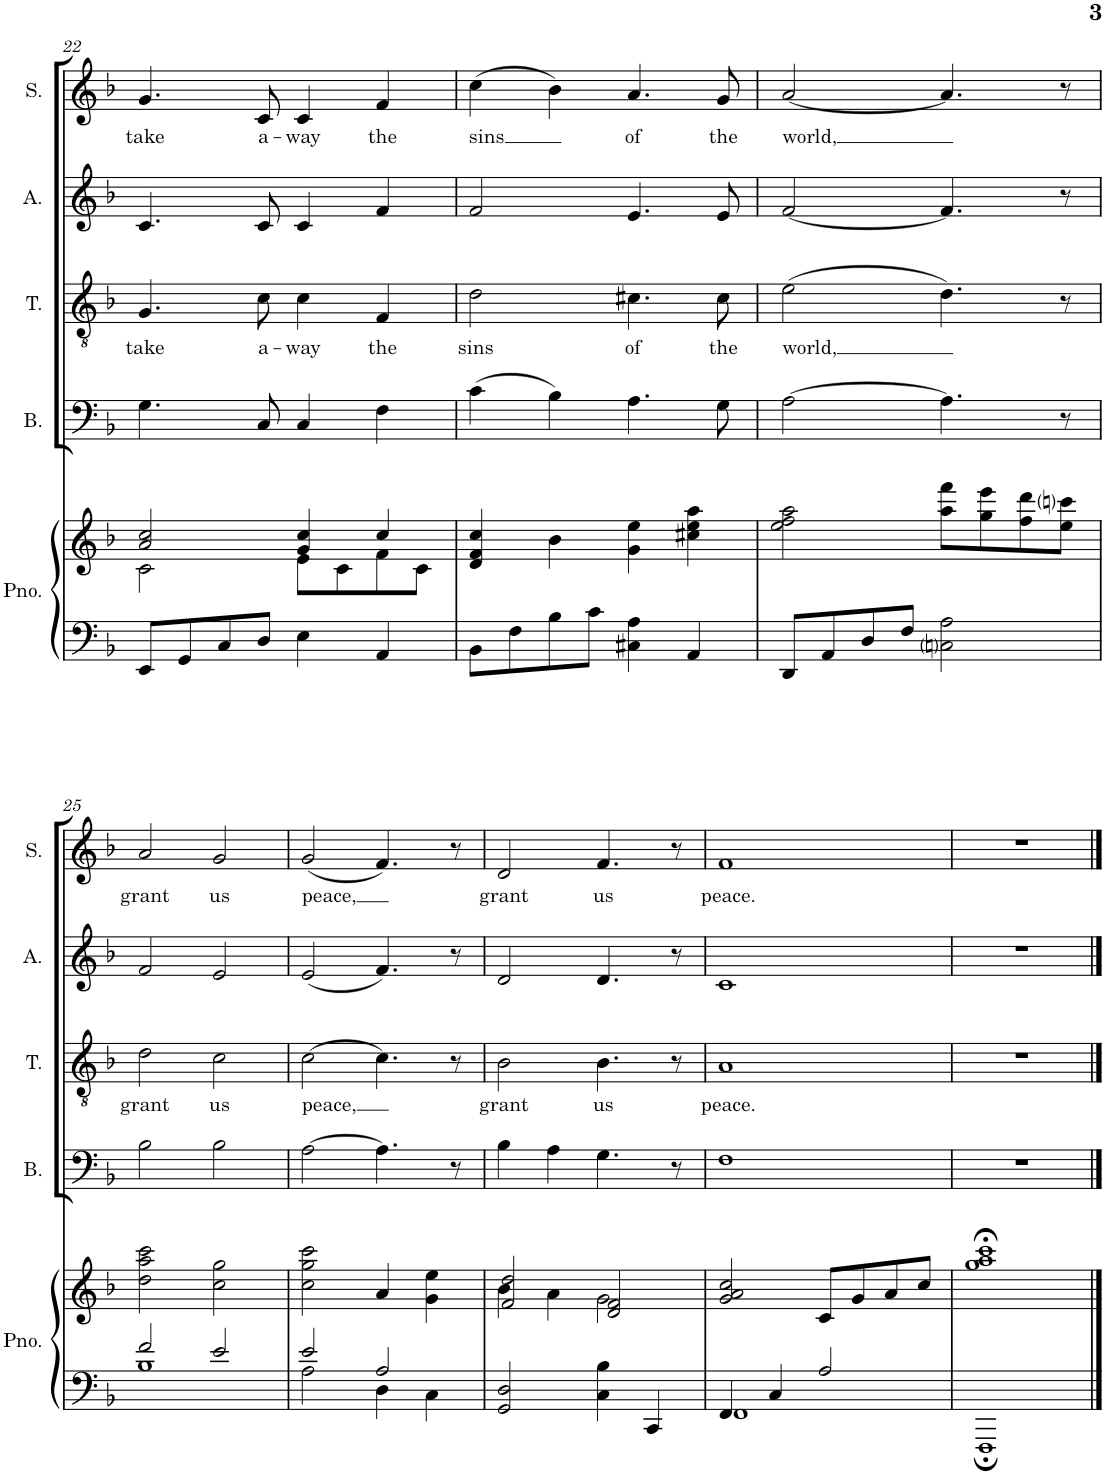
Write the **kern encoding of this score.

**kern	**kern	**kern	**kern	**text	**kern	**kern	**text
*part5	*part5	*part4	*part3	*part3	*part2	*part1	*part1
*staff6	*staff5	*staff4	*staff3	*staff3	*staff2	*staff1	*staff1
*I"Piano	*	*I"Bass	*I"Tenor	*	*I"Alto	*I"Soprano	*
*I'Pno.	*	*I'B.	*I'T.	*	*I'A.	*I'S.	*
!!LO:PB:g=z
*clefF4	*clefG2	*clefF4	*clefGv2	*	*clefG2	*clefG2	*
*k[b-]	*k[b-]	*k[b-]	*k[b-]	*	*k[b-]	*k[b-]	*
*M4/4	*M4/4	*M4/4	*M4/4	*	*M4/4	*M4/4	*
=22	=22	=22	=22	=22	=22	=22	=22
*	*^	*	*	*	*	*	*
!	!	!	!	!	!LO:LY:b	!	!	!LO:LY:b
8EE/L	2a/ 2cc/	2c\	4.G\	4.G/	take	4.c/	4.g/	take
8GG/	.	.	.	.	.	.	.	.
8C/	.	.	.	.	.	.	.	.
!	!	!	!	!	!LO:LY:b	!	!	!LO:LY:b
8D/J	.	.	8C/	8c\	a-	8c/	8c/	a-
!	!	!	!	!	!LO:LY:b	!	!	!LO:LY:b
4E\	4g/ 4cc/	8e\L	4C/	4c\	-way	4c/	4c/	-way
.	.	8c\	.	.	.	.	.	.
!	!	!	!	!	!LO:LY:b	!	!	!LO:LY:b
4AA/	4cc/	8f\	4F\	4F/	the	4f/	4f/	the
.	.	8c\J	.	.	.	.	.	.
=23	=23	=23	=23	=23	=23	=23	=23	=23
!	!	!	!	!	!LO:LY:b	!	!	!LO:LY:b
*	*v	*v	*	*	*	*	*	*
8BB-\L	4d/ 4f/ 4cc/	(4c\	2d\	sins	2f/	(4cc\	sins
8F\	.	.	.	.	.	.	.
8B-\	4b-\	4B-\)	.	.	.	4b-\)	.
8c\J	.	.	.	.	.	.	.
!	!	!	!	!LO:LY:b	!	!	!LO:LY:b
4C#X\ 4A\	4g\ 4ee\	4.A\	4.c#X\	of	4.e/	4.a/	of
4AA/	4cc#X\ 4ee\ 4aa\	.	.	.	.	.	.
!	!	!	!	!LO:LY:b	!	!	!LO:LY:b
.	.	8G\	8c#\	the	8e/	8g/	the
=24	=24	=24	=24	=24	=24	=24	=24
!	!	!	!	!LO:LY:b	!	!	!LO:LY:b
8DD/L	2ee\ 2ff\ 2aa\	[2A\	(2e\	world,	[2f/	[2a/	world,
8AA/	.	.	.	.	.	.	.
8D/	.	.	.	.	.	.	.
8F/J	.	.	.	.	.	.	.
2Cni\ 2A\	8aa\ 8fff\L	4.A\]	4.d\)	.	4.f/]	4.a/]	.
.	8gg\ 8eee\	.	.	.	.	.	.
.	8ff\ 8ddd\	.	.	.	.	.	.
.	8ee\ 8cccni\J	8r	8r	.	8r	8r	.
!!LO:LB:g=z
=25	=25	=25	=25	=25	=25	=25	=25
*^	*	*	*	*	*	*	*
!	!	!	!	!	!LO:LY:b	!	!	!LO:LY:b
2f/	1B-	2dd\ 2aa\ 2ccc\	2B-\	2d\	grant	2f/	2a/	grant
!	!	!	!	!	!LO:LY:b	!	!	!LO:LY:b
2e/	.	2cc\ 2gg\	2B-\	2c\	us	2e/	2g/	us
=26	=26	=26	=26	=26	=26	=26	=26	=26
!	!	!	!	!	!LO:LY:b	!	!	!LO:LY:b
2e/	2A\	2cc\ 2gg\ 2ccc\	[2A\	[2c\	peace,	(2e/	(2g/	peace,
2A/	4D\	4a/	4.A\]	4.c\]	.	4.f/)	4.f/)	.
.	4C\	4g\ 4ee\	.	.	.	.	.	.
.	.	.	8r	8r	.	8r	8r	.
*v	*v	*	*	*	*	*	*	*
=27	=27	=27	=27	=27	=27	=27	=27
*	*^	*	*	*	*	*	*
!	!	!	!	!	!LO:LY:b	!	!	!LO:LY:b
2GG/ 2D/	2f/ 2dd/	4b-\	4B-\	2B-\	grant	2d/	2d/	grant
.	.	4a\	4A\	.	.	.	.	.
!	!	!	!	!	!LO:LY:b	!	!	!LO:LY:b
4C\ 4B-\	2d/ 2f/	2g\	4.G\	4.B-\	us	4.d/	4.f/	us
4CC/	.	.	.	.	.	.	.	.
.	.	.	8r	8r	.	8r	8r	.
*	*v	*v	*	*	*	*	*	*
=28	=28	=28	=28	=28	=28	=28	=28
*^	*	*	*	*	*	*	*
!	!	!	!	!	!LO:LY:b	!	!	!LO:LY:b
4FF/	1FF	2g/ 2a/ 2cc/	1F	1A	peace.	1c	1f	peace.
4C/	.	.	.	.	.	.	.	.
2A/	.	8c/L	.	.	.	.	.	.
.	.	8g/	.	.	.	.	.	.
.	.	8a/	.	.	.	.	.	.
.	.	8cc/J	.	.	.	.	.	.
*v	*v	*	*	*	*	*	*	*
=29	=29	=29	=29	=29	=29	=29	=29
1FFF;	1gg;< 1aa;< 1ccc;<	1r	1r	.	1r	1r	.
==	==	==	==	==	==	==	==
*-	*-	*-	*-	*-	*-	*-	*-
